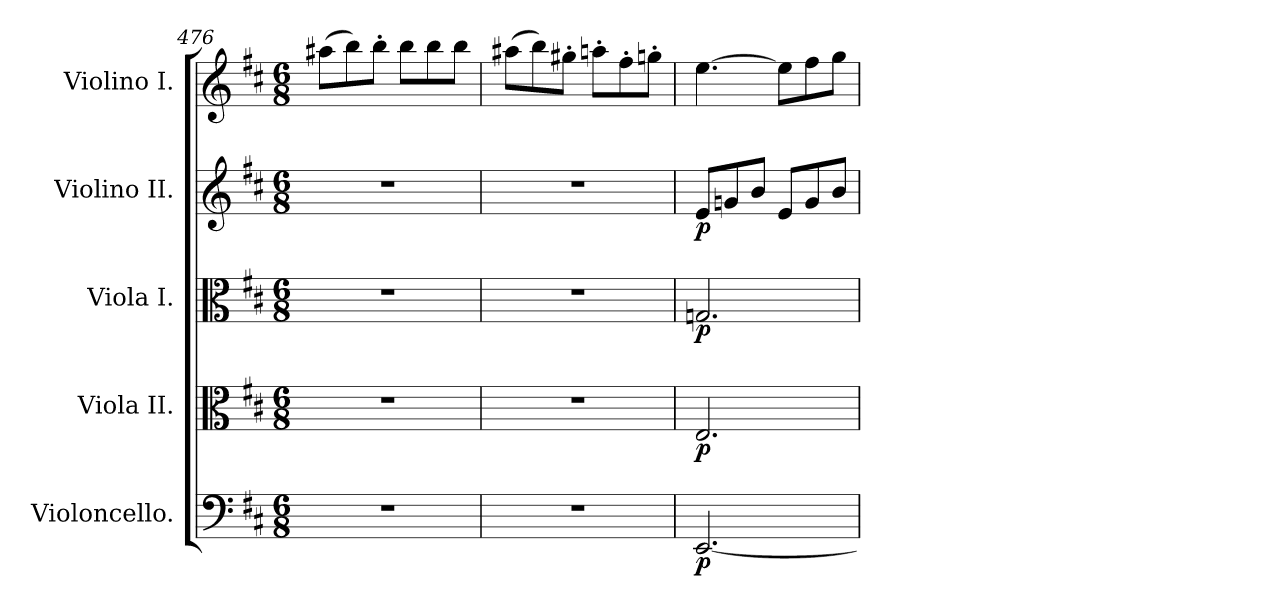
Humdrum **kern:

**kern	**dynam	**kern	**dynam	**kern	**dynam	**kern	**dynam	**kern
*part5	*part5	*part4	*part4	*part3	*part3	*part2	*part2	*part1
*staff5	*staff5	*staff4	*staff4	*staff3	*staff3	*staff2	*staff2	*staff1
*I"Violoncello.	*	*I"Viola II.	*	*I"Viola I.	*	*I"Violino II.	*	*I"Violino I.
*I'Vc	*	*I'Vla	*	*I'Vla	*	*I'Vln	*	*I'Vln
*clefF4	*	*clefC3	*	*clefC3	*	*clefG2	*	*clefG2
*k[f#c#]	*	*k[f#c#]	*	*k[f#c#]	*	*k[f#c#]	*	*k[f#c#]
*M6/8	*	*M6/8	*	*M6/8	*	*M6/8	*	*M6/8
=476	=476	=476	=476	=476	=476	=476	=476	=476
2.r	.	2.r	.	2.r	.	2.r	.	(>8aa#X\L
.	.	.	.	.	.	.	.	8bb\)
.	.	.	.	.	.	.	.	8bb'\J
.	.	.	.	.	.	.	.	8bb\L
.	.	.	.	.	.	.	.	8bb\
.	.	.	.	.	.	.	.	8bb\J
=477	=477	=477	=477	=477	=477	=477	=477	=477
2.r	.	2.r	.	2.r	.	2.r	.	(>8aa#X\L
.	.	.	.	.	.	.	.	8bb\)
.	.	.	.	.	.	.	.	8gg#X'\J
.	.	.	.	.	.	.	.	8aan'\L
.	.	.	.	.	.	.	.	8ff#'\
.	.	.	.	.	.	.	.	8ggn'\J
=478	=478	=478	=478	=478	=478	=478	=478	=478
!	!LO:DY:b	!	!LO:DY:b	!	!LO:DY:b	!	!LO:DY:b	!
[2.EE/	p	2.E/	p	2.Gn/	p	8e/L	p	[4.ee\
.	.	.	.	.	.	8gn/	.	.
.	.	.	.	.	.	8b/J	.	.
.	.	.	.	.	.	8e/L	.	8ee\L]
.	.	.	.	.	.	8g/	.	8ff#\
.	.	.	.	.	.	8b/J	.	8gg\J
=	=	=	=	=	=	=	=	=
*-	*-	*-	*-	*-	*-	*-	*-	*-
